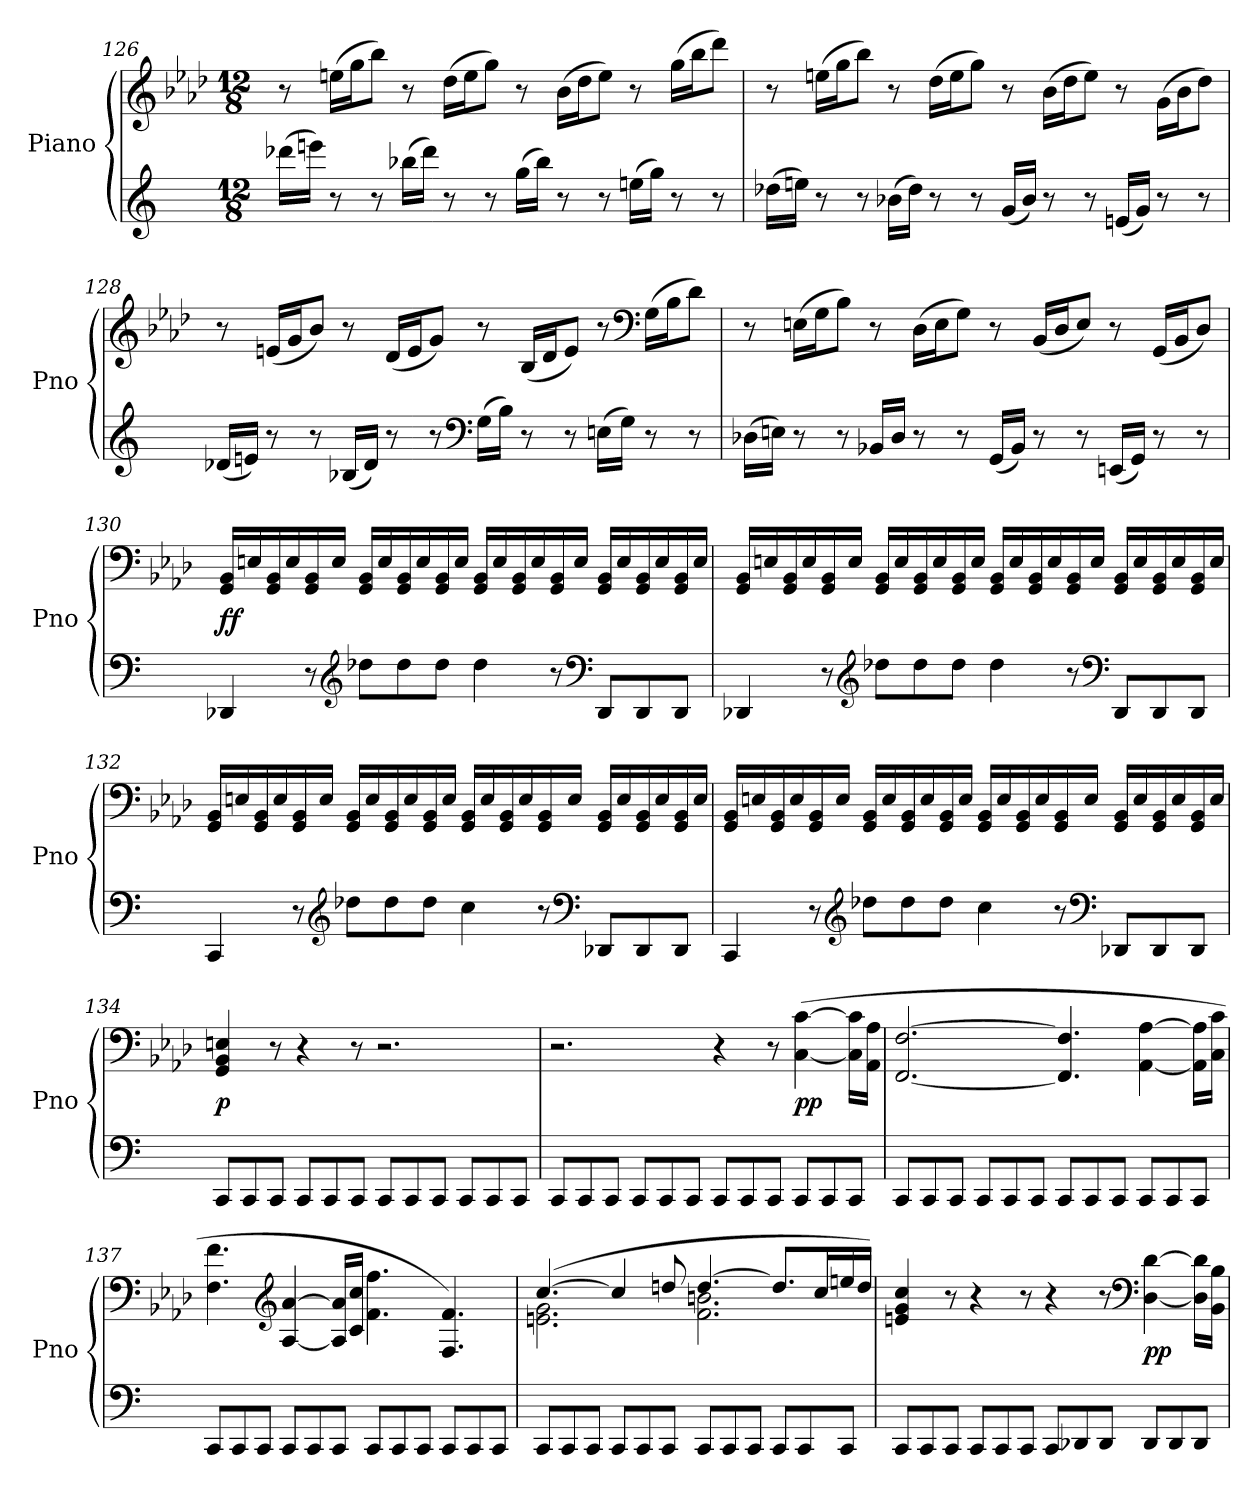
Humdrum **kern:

**kern	**kern	**dynam
*part1	*part1	*part1
*staff2	*staff1	*staff1/2
*I"Piano	*	*
*I'Pno	*	*
*clefG2	*clefG2	*
*k[]	*k[b-e-a-d-]	*
*M12/8	*M12/8	*
=126	=126	=126
(16ddd-\LL	8r	.
16eeen\JJ)	.	.
8r	(16een\LL	.
.	16gg\J	.
8r	8bb-\J)	.
(16bb-\LL	8r	.
16ddd-\JJ)	.	.
8r	(16dd-\LL	.
.	16ee\J	.
8r	8gg\J)	.
(16gg\LL	8r	.
16bb-\JJ)	.	.
8r	(16b-\LL	.
.	16dd-\J	.
8r	8ee\J)	.
(16een\LL	8r	.
16gg\JJ)	.	.
8r	(16gg\LL	.
.	16bb-\J	.
8r	8ddd-\J)	.
=127	=127	=127
(16dd-\LL	8r	.
16een\JJ)	.	.
8r	(16een\LL	.
.	16gg\J	.
8r	8bb-\J)	.
(16b-\LL	8r	.
16dd-\JJ)	.	.
8r	(16dd-\LL	.
.	16ee\J	.
8r	8gg\J)	.
(16g/LL	8r	.
16b-/JJ)	.	.
8r	(16b-\LL	.
.	16dd-\J	.
8r	8ee\J)	.
(16en/LL	8r	.
16g/JJ)	.	.
8r	(16g\LL	.
.	16b-\J	.
8r	8dd-\J)	.
=128	=128	=128
(16d-/LL	8r	.
16en/JJ)	.	.
8r	(16en/LL	.
.	16g/J	.
8r	8b-/J)	.
(16B-/LL	8r	.
16d-/JJ)	.	.
8r	(16d-/LL	.
.	16e/J	.
8r	8g/J)	.
*clefF4	*	*
(16G\LL	8r	.
16B-\JJ)	.	.
8r	(16B-/LL	.
.	16d-/J	.
8r	8e/J)	.
(16En\LL	8r	.
16G\JJ)	.	.
*	*clefF4	*
8r	(16G\LL	.
.	16B-\J	.
8r	8d-\J)	.
=129	=129	=129
(16D-\LL	8r	.
16En\JJ)	.	.
8r	(16En\LL	.
.	16G\J	.
8r	8B-\J)	.
16BB-/LL	8r	.
16D-/JJ	.	.
8r	(16D-\LL	.
.	16E\J	.
8r	8G\J)	.
(16GG/LL	8r	.
16BB-/JJ)	.	.
8r	(16BB-/LL	.
.	16D-/J	.
8r	8E/J)	.
(16EEn/LL	8r	.
16GG/JJ)	.	.
8r	(16GG/LL	.
.	16BB-/J	.
8r	8D-/J)	.
=130	=130	=130
4DD-/	16GG/ 16BB-/LL	ff
.	16En/	.
.	16GG/ 16BB-/	.
.	16E/	.
8r	16GG/ 16BB-/	.
.	16E/JJ	.
*clefG2	*	*
8dd-\L	16GG/ 16BB-/LL	.
.	16E/	.
8dd-\	16GG/ 16BB-/	.
.	16E/	.
8dd-\J	16GG/ 16BB-/	.
.	16E/JJ	.
4dd-\	16GG/ 16BB-/LL	.
.	16E/	.
.	16GG/ 16BB-/	.
.	16E/	.
8r	16GG/ 16BB-/	.
.	16E/JJ	.
*clefF4	*	*
8DD-/L	16GG/ 16BB-/LL	.
.	16E/	.
8DD-/	16GG/ 16BB-/	.
.	16E/	.
8DD-/J	16GG/ 16BB-/	.
.	16E/JJ	.
=131	=131	=131
4DD-/	16GG/ 16BB-/LL	.
.	16En/	.
.	16GG/ 16BB-/	.
.	16E/	.
8r	16GG/ 16BB-/	.
.	16E/JJ	.
*clefG2	*	*
8dd-\L	16GG/ 16BB-/LL	.
.	16E/	.
8dd-\	16GG/ 16BB-/	.
.	16E/	.
8dd-\J	16GG/ 16BB-/	.
.	16E/JJ	.
4dd-\	16GG/ 16BB-/LL	.
.	16E/	.
.	16GG/ 16BB-/	.
.	16E/	.
8r	16GG/ 16BB-/	.
.	16E/JJ	.
*clefF4	*	*
8DD-/L	16GG/ 16BB-/LL	.
.	16E/	.
8DD-/	16GG/ 16BB-/	.
.	16E/	.
8DD-/J	16GG/ 16BB-/	.
.	16E/JJ	.
=132	=132	=132
4CC/	16GG/ 16BB-/LL	.
.	16En/	.
.	16GG/ 16BB-/	.
.	16E/	.
8r	16GG/ 16BB-/	.
.	16E/JJ	.
*clefG2	*	*
8dd-\L	16GG/ 16BB-/LL	.
.	16E/	.
8dd-\	16GG/ 16BB-/	.
.	16E/	.
8dd-\J	16GG/ 16BB-/	.
.	16E/JJ	.
4cc\	16GG/ 16BB-/LL	.
.	16E/	.
.	16GG/ 16BB-/	.
.	16E/	.
8r	16GG/ 16BB-/	.
.	16E/JJ	.
*clefF4	*	*
8DD-/L	16GG/ 16BB-/LL	.
.	16E/	.
8DD-/	16GG/ 16BB-/	.
.	16E/	.
8DD-/J	16GG/ 16BB-/	.
.	16E/JJ	.
=133	=133	=133
4CC/	16GG/ 16BB-/LL	.
.	16En/	.
.	16GG/ 16BB-/	.
.	16E/	.
8r	16GG/ 16BB-/	.
.	16E/JJ	.
*clefG2	*	*
8dd-\L	16GG/ 16BB-/LL	.
.	16E/	.
8dd-\	16GG/ 16BB-/	.
.	16E/	.
8dd-\J	16GG/ 16BB-/	.
.	16E/JJ	.
4cc\	16GG/ 16BB-/LL	.
.	16E/	.
.	16GG/ 16BB-/	.
.	16E/	.
8r	16GG/ 16BB-/	.
.	16E/JJ	.
*clefF4	*	*
8DD-/L	16GG/ 16BB-/LL	.
.	16E/	.
8DD-/	16GG/ 16BB-/	.
.	16E/	.
8DD-/J	16GG/ 16BB-/	.
.	16E/JJ	.
=134	=134	=134
8CC/L	4GG/ 4BB-/ 4En/	p
8CC/	.	.
8CC/J	8r	.
8CC/L	4r	.
8CC/	.	.
8CC/J	8r	.
8CC/L	2.r	.
8CC/	.	.
8CC/J	.	.
8CC/L	.	.
8CC/	.	.
8CC/J	.	.
=135	=135	=135
8CC/L	2.r	.
8CC/	.	.
8CC/J	.	.
8CC/L	.	.
8CC/	.	.
8CC/J	.	.
8CC/L	4r	.
8CC/	.	.
8CC/J	8r	.
8CC/L	([4C\ [4c\	pp
8CC/	.	.
8CC/J	16C]\ 16c]\LL	.
.	16AA-\ 16A-\JJ	.
=136	=136	=136
8CC/L	[2.FF/ [2.F/	.
8CC/	.	.
8CC/J	.	.
8CC/L	.	.
8CC/	.	.
8CC/J	.	.
8CC/L	4.FF]/ 4.F]/	.
8CC/	.	.
8CC/J	.	.
8CC/L	[4AA-\ [4A-\	.
8CC/	.	.
8CC/J	16AA-]\ 16A-]\LL	.
.	16C\ 16c\JJ	.
=137	=137	=137
8CC/L	4.F\ 4.f\	.
8CC/	.	.
8CC/J	.	.
*	*clefG2	*
8CC/L	[4A-/ [4a-/	.
8CC/	.	.
8CC/J	16A-]/ 16a-]/LL	.
.	16c/ 16cc/JJ	.
8CC/L	4.f\ 4.ff\	.
8CC/	.	.
8CC/J	.	.
8CC/L	4.F/ 4.f/)	.
8CC/	.	.
8CC/J	.	.
=138	=138	=138
*	*^	*
8CC/L	([4.cc/	2.en\ 2.g\	.
8CC/	.	.	.
8CC/J	.	.	.
8CC/L	4cc/]	.	.
8CC/	.	.	.
8CC/J	8ddn/	.	.
8CC/L	[4.dd/	2.f\ 2.bn\	.
8CC/	.	.	.
8CC/J	.	.	.
8CC/L	8.dd/L]	.	.
8CC/	.	.	.
.	16cc/L	.	.
8CC/J	16een/	.	.
.	16dd/JJ)	.	.
*	*v	*v	*
=139	=139	=139
8CC/L	4en/ 4g/ 4cc/	.
8CC/	.	.
8CC/J	8r	.
8CC/L	4r	.
8CC/	.	.
8CC/J	8r	.
8CC/L	4r	.
8DD-/	.	.
8DD-/J	8r	.
*	*clefF4	*
8DD-/L	[4D-\ [4d-\	pp
8DD-/	.	.
8DD-/J	16D-]\ 16d-]\LL	.
.	16BB-\ 16B-\JJ	.
=	=	=
*-	*-	*-
